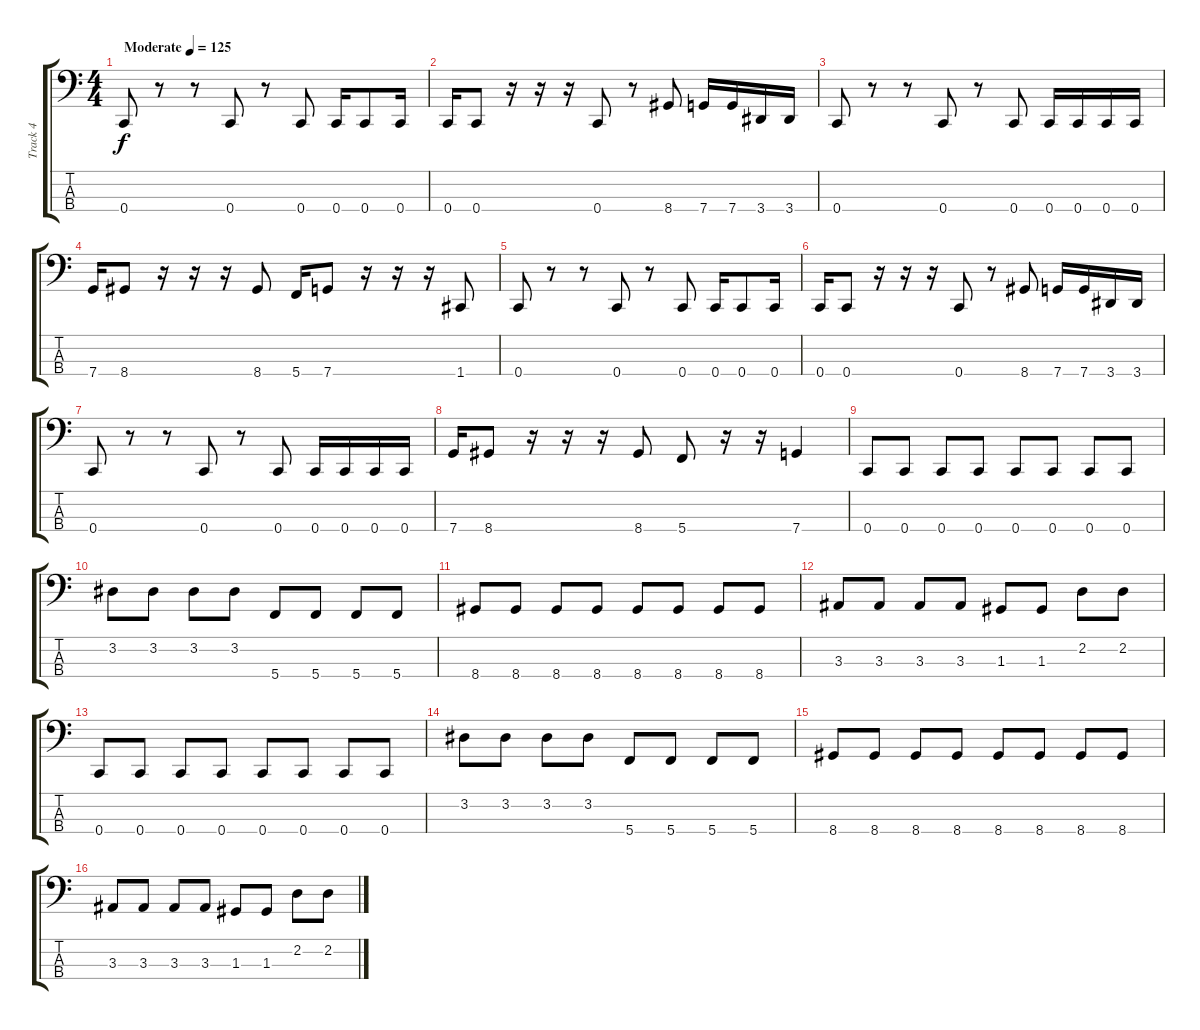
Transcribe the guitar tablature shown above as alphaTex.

\track ("Track 4" "Track 4") {instrument electricbasspick}
\staff {score tabs}
\tuning (F2 C2 G1 C1) {hide}
\ts (4 4)
\tempo (125 "Moderate")
\clef f4
\ks c
0.4.8{dy f instrument electricbasspick} r.8 r.8 0.4.8 r.8 0.4.8 0.4.16 0.4.8 0.4.16 |
0.4.16 0.4.8 r.16 r.16 r.16 0.4.8 r.8 8.4.8 7.4.16 7.4.16 3.4.16 3.4.16 |
0.4.8 r.8 r.8 0.4.8 r.8 0.4.8 0.4.16 0.4.16 0.4.16 0.4.16 |
7.4.16 8.4.8 r.16 r.16 r.16 8.4.8 5.4.16 7.4.8 r.16 r.16 r.16 1.4.8 |
0.4.8 r.8 r.8 0.4.8 r.8 0.4.8 0.4.16 0.4.8 0.4.16 |
0.4.16 0.4.8 r.16 r.16 r.16 0.4.8 r.8 8.4.8 7.4.16 7.4.16 3.4.16 3.4.16 |
0.4.8 r.8 r.8 0.4.8 r.8 0.4.8 0.4.16 0.4.16 0.4.16 0.4.16 |
7.4.16 8.4.8 r.16 r.16 r.16 8.4.8 5.4.8 r.16 r.16 7.4.4 |
0.4.8 0.4.8 0.4.8 0.4.8 0.4.8 0.4.8 0.4.8 0.4.8 |
3.2.8 3.2.8 3.2.8 3.2.8 5.4.8 5.4.8 5.4.8 5.4.8 |
8.4.8 8.4.8 8.4.8 8.4.8 8.4.8 8.4.8 8.4.8 8.4.8 |
3.3.8 3.3.8 3.3.8 3.3.8 1.3.8 1.3.8 2.2.8 2.2.8 |
0.4.8 0.4.8 0.4.8 0.4.8 0.4.8 0.4.8 0.4.8 0.4.8 |
3.2.8 3.2.8 3.2.8 3.2.8 5.4.8 5.4.8 5.4.8 5.4.8 |
8.4.8 8.4.8 8.4.8 8.4.8 8.4.8 8.4.8 8.4.8 8.4.8 |
3.3.8 3.3.8 3.3.8 3.3.8 1.3.8 1.3.8 2.2.8 2.2.8
